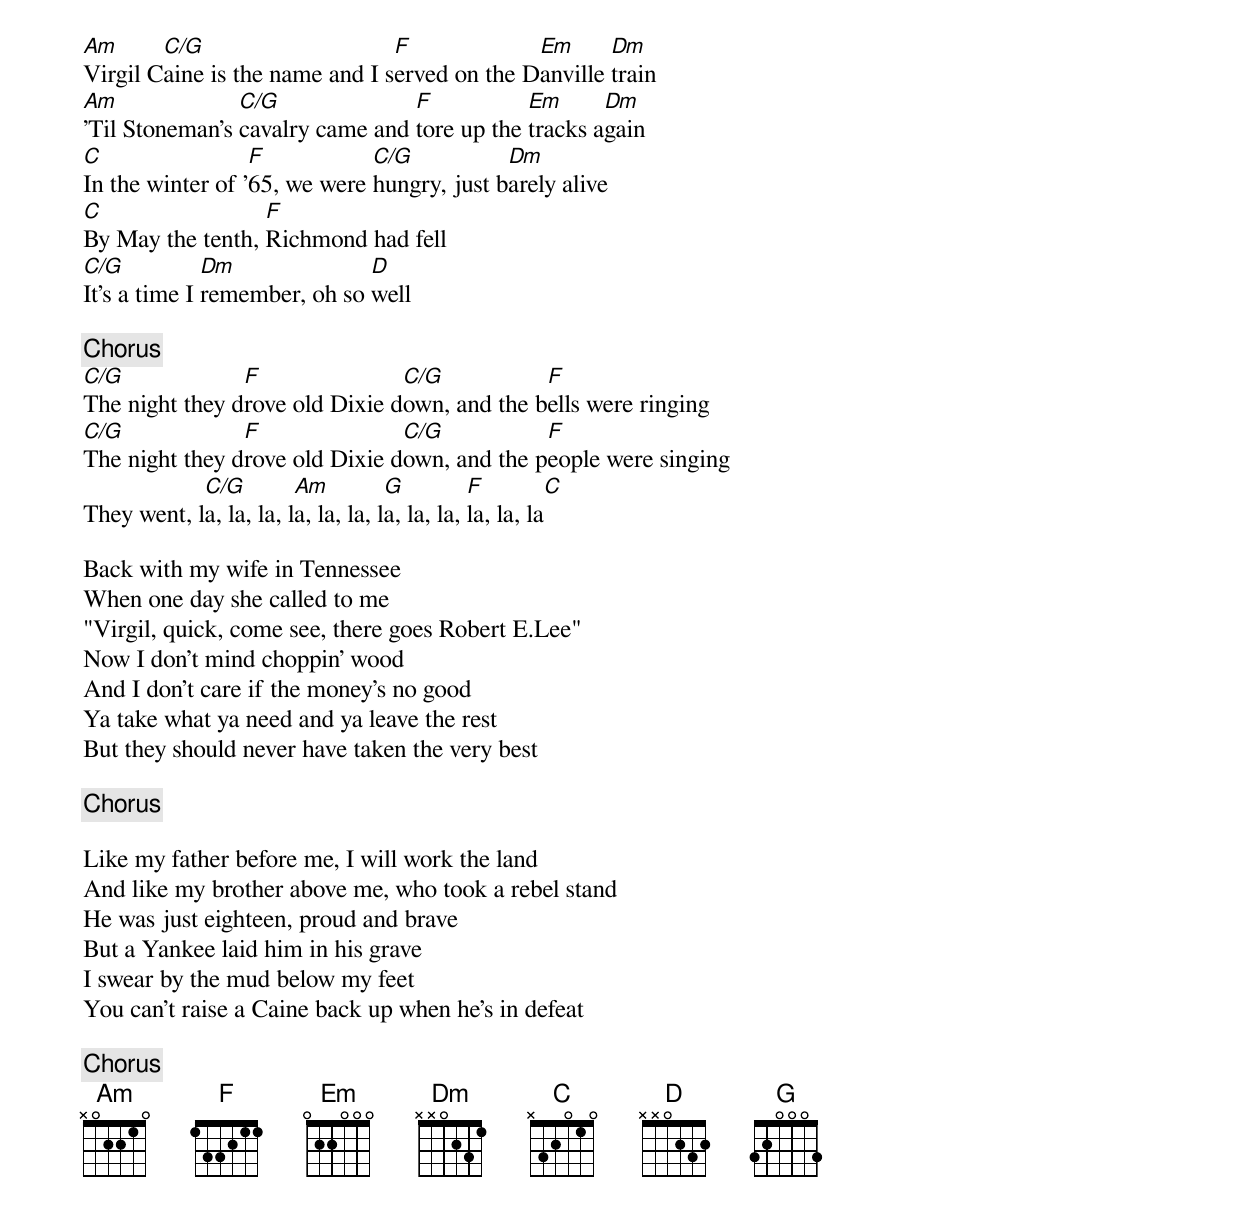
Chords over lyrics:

Am      C/G                     F             Em      Dm
Virgil Caine is the name and I served on the Danville train
Am              C/G              F           Em      Dm
'Til Stoneman's cavalry came and tore up the tracks again
C                 F           C/G           Dm
In the winter of '65, we were hungry, just barely alive
C                 F
By May the tenth, Richmond had fell
C/G           Dm              D
It's a time I remember, oh so well

[Chorus]
C/G             F               C/G           F
The night they drove old Dixie down, and the bells were ringing
C/G             F               C/G           F
The night they drove old Dixie down, and the people were singing
            C/G         Am          G          F              C
They went, la, la, la, la, la, la, la, la, la, la, la, la

Back with my wife in Tennessee
When one day she called to me
"Virgil, quick, come see, there goes Robert E.Lee"
Now I don't mind choppin' wood
And I don't care if the money's no good
Ya take what ya need and ya leave the rest
But they should never have taken the very best

[Chorus]

Like my father before me, I will work the land
And like my brother above me, who took a rebel stand
He was just eighteen, proud and brave
But a Yankee laid him in his grave
I swear by the mud below my feet
You can't raise a Caine back up when he's in defeat

[Chorus]
